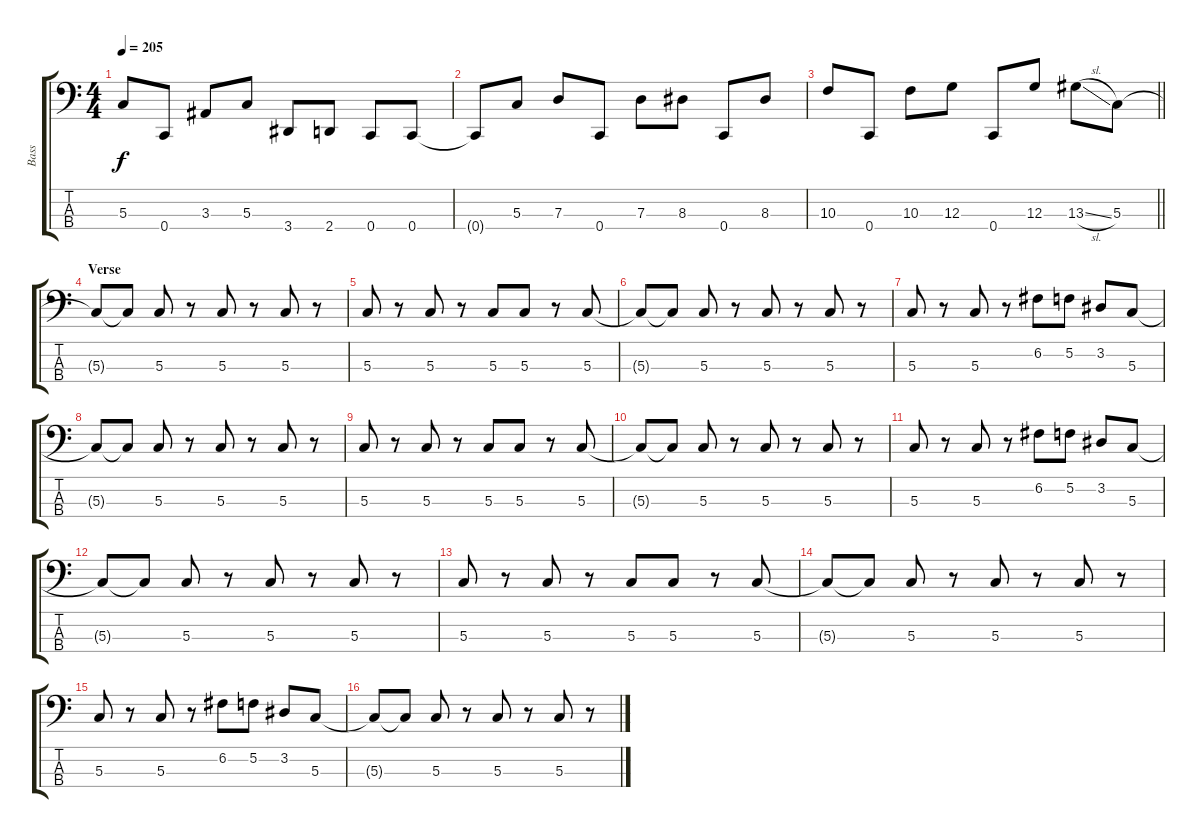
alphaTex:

\track ("Bass" "Bass") {instrument slapbass2}
\staff {score tabs}
\tuning (F2 C2 G1 C1) {hide}
\ts (4 4)
\tempo 205
\clef f4
\ks c
5.3.8{dy f} 0.4.8 3.3.8 5.3.8 3.4.8 2.4.8 0.4.8 0.4.8 |
0.4{t}.8 5.3.8 7.3.8 0.4.8 7.3.8 8.3.8 0.4.8 8.3.8 |
\barLineRight lightlight
10.3.8 0.4.8 10.3.8 12.3.8 0.4.8 12.3.8 13.3{sl}.8 5.3.8 |
\section ("" "Verse")
5.3{t}.8 5.3{t}.8 5.3.8 r.8 5.3.8 r.8 5.3.8 r.8 |
5.3.8 r.8 5.3.8 r.8 5.3.8 5.3.8 r.8 5.3.8 |
5.3{t}.8 5.3{t}.8 5.3.8 r.8 5.3.8 r.8 5.3.8 r.8 |
5.3.8 r.8 5.3.8 r.8 6.2.8 5.2.8 3.2.8 5.3.8 |
5.3{t}.8 5.3{t}.8 5.3.8 r.8 5.3.8 r.8 5.3.8 r.8 |
5.3.8 r.8 5.3.8 r.8 5.3.8 5.3.8 r.8 5.3.8 |
5.3{t}.8 5.3{t}.8 5.3.8 r.8 5.3.8 r.8 5.3.8 r.8 |
5.3.8 r.8 5.3.8 r.8 6.2.8 5.2.8 3.2.8 5.3.8 |
5.3{t}.8 5.3{t}.8 5.3.8 r.8 5.3.8 r.8 5.3.8 r.8 |
5.3.8 r.8 5.3.8 r.8 5.3.8 5.3.8 r.8 5.3.8 |
5.3{t}.8 5.3{t}.8 5.3.8 r.8 5.3.8 r.8 5.3.8 r.8 |
5.3.8 r.8 5.3.8 r.8 6.2.8 5.2.8 3.2.8 5.3.8 |
5.3{t}.8 5.3{t}.8 5.3.8 r.8 5.3.8 r.8 5.3.8 r.8
